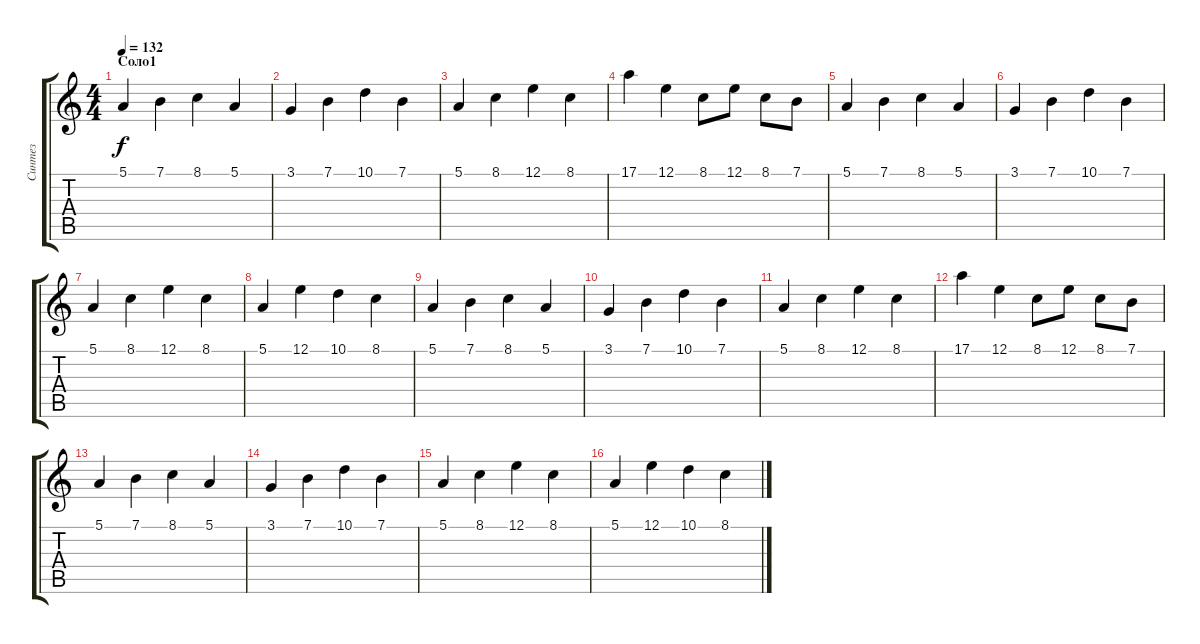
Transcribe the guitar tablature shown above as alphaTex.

\track ("Синтез" "Синтез") {instrument reedorgan}
\staff {score tabs}
\tuning (E4 B3 G3 D3 A2 E2) {hide}
\ts (4 4)
\section ("" "Соло1")
\tempo 132
\clef g2
\ks c
5.1.4{dy f} 7.1.4 8.1.4 5.1.4 |
3.1.4 7.1.4 10.1.4 7.1.4 |
5.1.4 8.1.4 12.1.4 8.1.4 |
17.1.4 12.1.4 8.1.8 12.1.8 8.1.8 7.1.8 |
5.1.4 7.1.4 8.1.4 5.1.4 |
3.1.4 7.1.4 10.1.4 7.1.4 |
5.1.4 8.1.4 12.1.4 8.1.4 |
5.1.4 12.1.4 10.1.4 8.1.4 |
5.1.4 7.1.4 8.1.4 5.1.4 |
3.1.4 7.1.4 10.1.4 7.1.4 |
5.1.4 8.1.4 12.1.4 8.1.4 |
17.1.4 12.1.4 8.1.8 12.1.8 8.1.8 7.1.8 |
5.1.4 7.1.4 8.1.4 5.1.4 |
3.1.4 7.1.4 10.1.4 7.1.4 |
5.1.4 8.1.4 12.1.4 8.1.4 |
5.1.4 12.1.4 10.1.4 8.1.4
